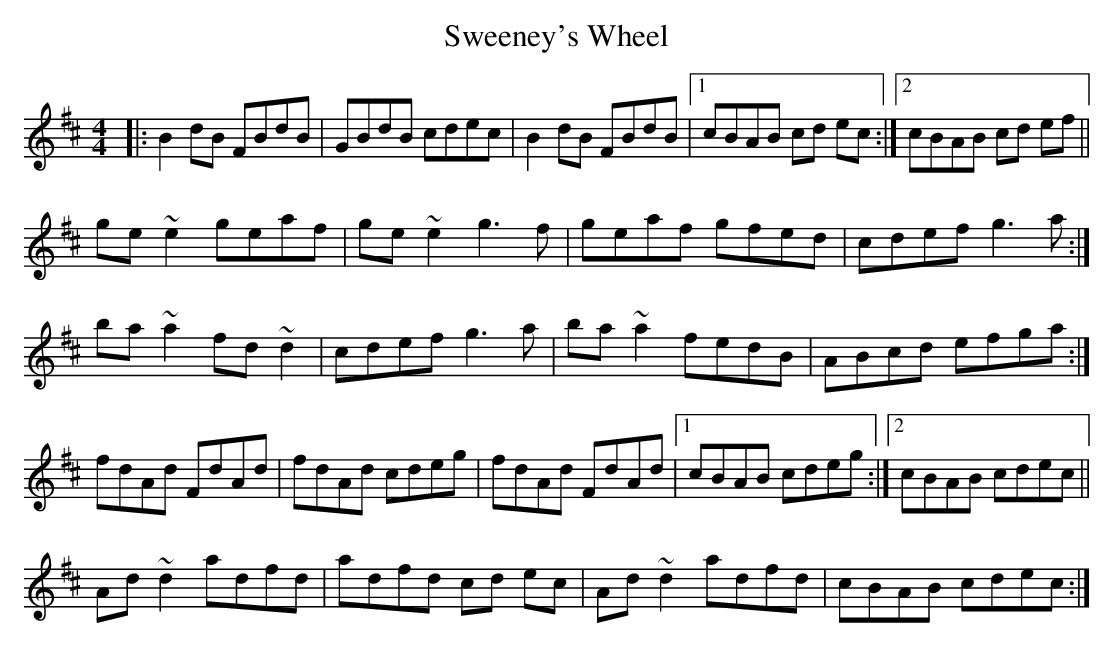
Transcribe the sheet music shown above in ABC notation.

X:1
T: Sweeney's Wheel
M: 4/4
L: 1/8
K: Dmaj
|:B2 dB FBdB|GBdB cdec|B2 dB FBdB|1 cBAB cd ec:|2 cBAB cd ef||
ge ~e2 geaf|ge ~e2 g3 f|geaf gfed|cdef g3 a:|
ba ~a2 fd ~d2|cdef g3 a|ba ~a2 fedB|ABcd efga:|
fdAd FdAd|fdAd cdeg|fdAd FdAd|1 cBAB cdeg:|2 cBAB cdec||
Ad ~d2 adfd|adfd cd ec|Ad ~d2 adfd|cBAB cdec:|
